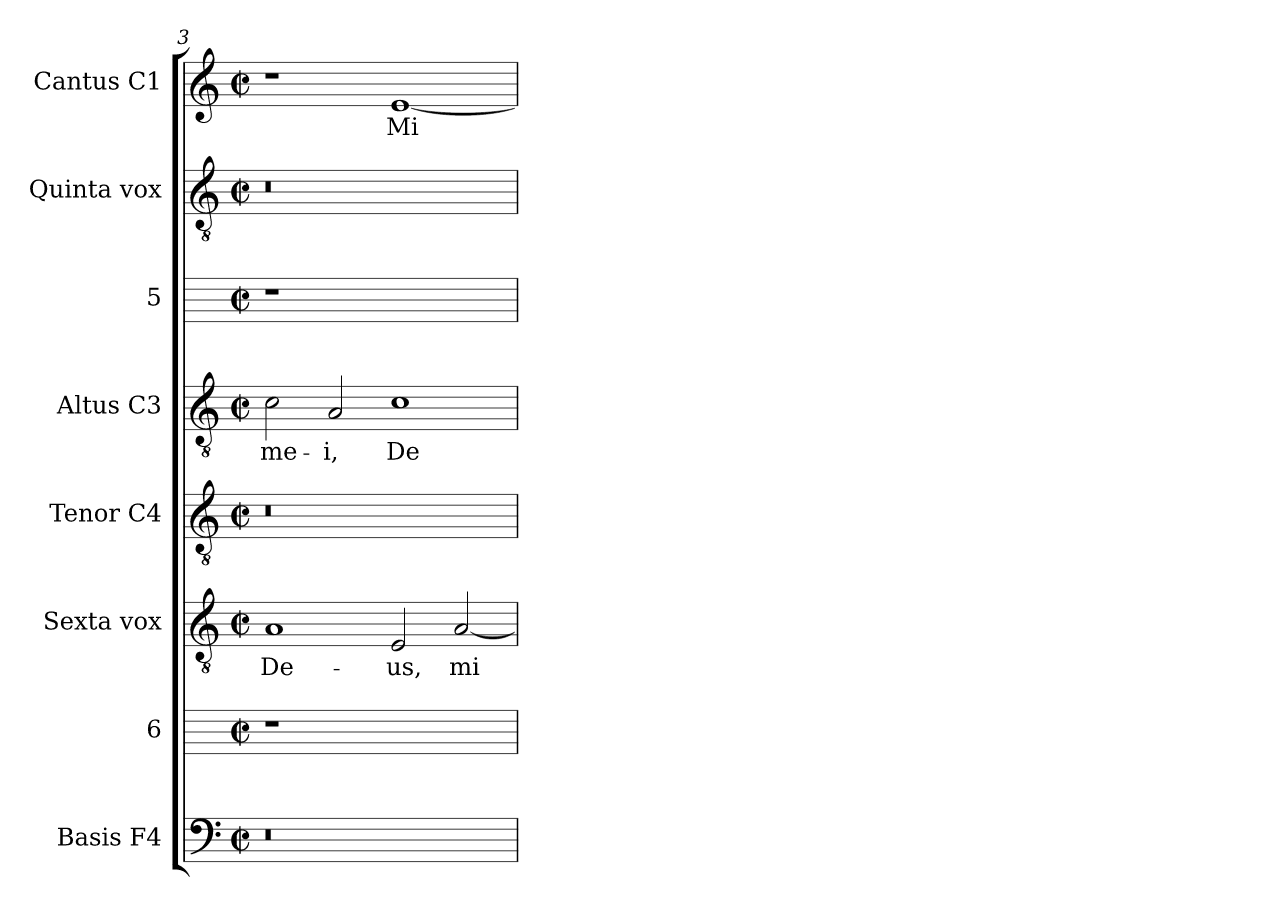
**kern	**kern	**kern	**text	**kern	**kern	**text	**kern	**kern	**kern	**text
*part8	*part7	*part6	*part6	*part5	*part4	*part4	*part3	*part2	*part1	*part1
*staff8	*staff7	*staff6	*staff6	*staff5	*staff4	*staff4	*staff3	*staff2	*staff1	*staff1
*I"Basis  F4	*I"6	*I"Sexta  vox	*	*I"Tenor  C4	*I"Altus  C3	*	*I"5	*I"Quinta  vox	*I"Cantus  C1	*
*I'B	*	*	*	*I'T	*I'A	*	*	*	*I'C	*
*clefF4	*	*clefGv2	*	*clefGv2	*clefGv2	*	*	*clefGv2	*clefG2	*
*k[]	*k[]	*k[]	*	*k[]	*k[]	*	*k[]	*k[]	*k[]	*
*C:	*C:	*C:	*	*C:	*C:	*	*C:	*C:	*C:	*
*M2/2	*M2/2	*M2/2	*	*M2/2	*M2/2	*	*M2/2	*M2/2	*M2/2	*
*met(c|)	*met(c|)	*met(c|)	*	*met(c|)	*met(c|)	*	*met(c|)	*met(c|)	*met(c|)	*
=3	=3	=3	=3	=3	=3	=3	=3	=3	=3	=3
!	!	!	!LO:LY:b:cj	!	!	!LO:LY:b:cj	!	!	!	!
0r	1r	1A	De-	0r	2c\	me-	1r	0r	1r	.
!	!	!	!	!	!	!LO:LY:b:cj	!	!	!	!
.	.	.	.	.	2A/	-i,	.	.	.	.
!	!	!	!LO:LY:b:cj	!	!	!LO:LY:b:cj	!	!	!	!LO:LY:b:cj
.	1ryy	2E/	-us,	.	1c	De-	1ryy	.	[<1e	Mi-
!	!	!	!LO:LY:b:cj	!	!	!	!	!	!	!
.	.	[<2A/	mi-	.	.	.	.	.	.	.
=	=	=	=	=	=	=	=	=	=	=
*-	*-	*-	*-	*-	*-	*-	*-	*-	*-	*-
